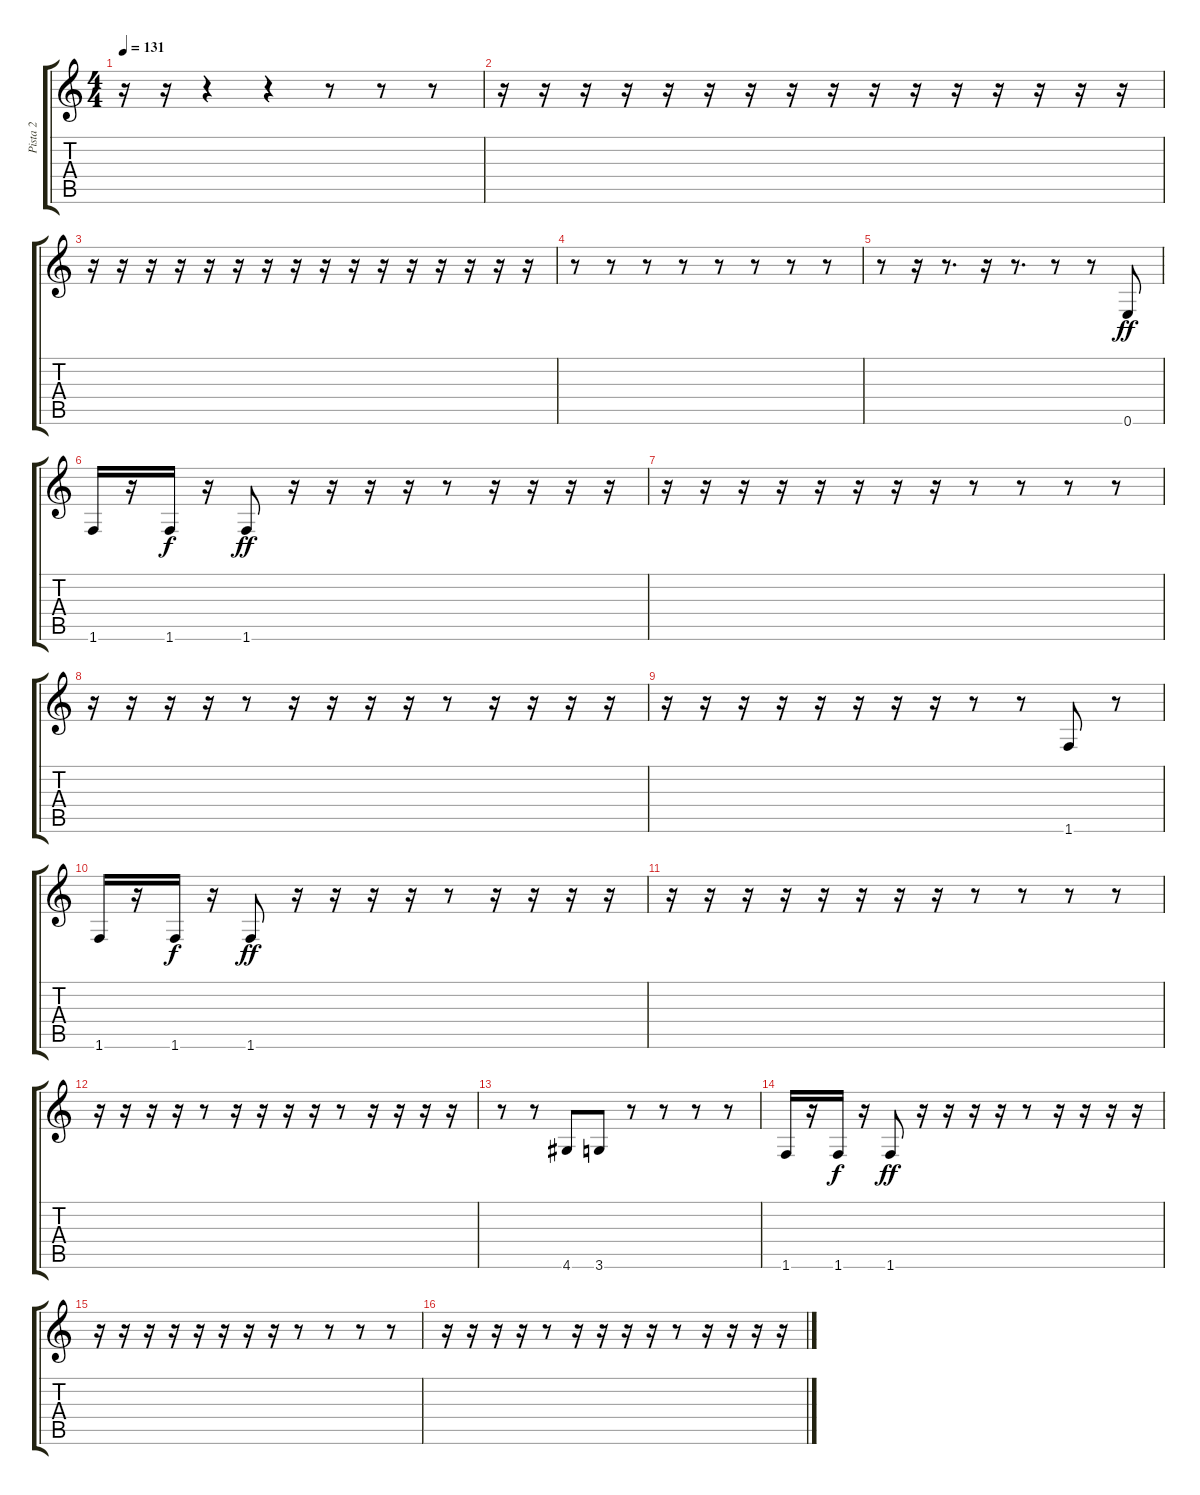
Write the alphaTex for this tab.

\track ("Pista 2" "Pista 2") {instrument electricbassfinger}
\staff {score tabs}
\tuning (E4 B3 G3 D3 A2 E2) {hide}
\ts (4 4)
\tempo 131
\clef g2
\ks c
r.16{dy f} r.16 r.4 r.4 r.8 r.8 r.8 |
r.16 r.16 r.16 r.16 r.16 r.16 r.16 r.16 r.16 r.16 r.16 r.16 r.16 r.16 r.16 r.16 |
r.16 r.16 r.16 r.16 r.16 r.16 r.16 r.16 r.16 r.16 r.16 r.16 r.16 r.16 r.16 r.16 |
r.8 r.8 r.8 r.8 r.8 r.8 r.8 r.8 |
r.8 r.16 r.8{d} r.16 r.8{d} r.8 r.8 0.6.8{dy ff} |
1.6.16 r.16 1.6.16{dy f} r.16 1.6.8{dy ff} r.16 r.16 r.16 r.16 r.8 r.16 r.16 r.16 r.16 |
r.16 r.16 r.16 r.16 r.16 r.16 r.16 r.16 r.8 r.8 r.8 r.8 |
r.16 r.16 r.16 r.16 r.8 r.16 r.16 r.16 r.16 r.8 r.16 r.16 r.16 r.16 |
r.16 r.16 r.16 r.16 r.16 r.16 r.16 r.16 r.8 r.8 1.6.8 r.8 |
1.6.16 r.16 1.6.16{dy f} r.16 1.6.8{dy ff} r.16 r.16 r.16 r.16 r.8 r.16 r.16 r.16 r.16 |
r.16 r.16 r.16 r.16 r.16 r.16 r.16 r.16 r.8 r.8 r.8 r.8 |
r.16 r.16 r.16 r.16 r.8 r.16 r.16 r.16 r.16 r.8 r.16 r.16 r.16 r.16 |
r.8 r.8 4.6.8 3.6.8 r.8 r.8 r.8 r.8 |
1.6.16 r.16 1.6.16{dy f} r.16 1.6.8{dy ff} r.16 r.16 r.16 r.16 r.8 r.16 r.16 r.16 r.16 |
r.16 r.16 r.16 r.16 r.16 r.16 r.16 r.16 r.8 r.8 r.8 r.8 |
r.16 r.16 r.16 r.16 r.8 r.16 r.16 r.16 r.16 r.8 r.16 r.16 r.16 r.16
